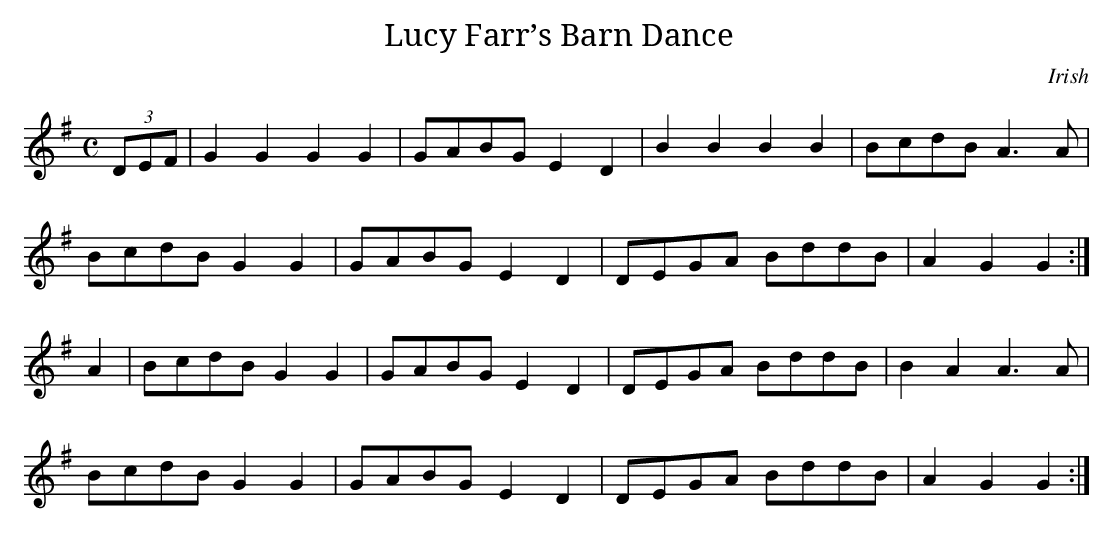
X:1
T:Lucy Farr’s Barn Dance
M:C
K:G
(3DEF | G2 G2 G2 G2 | GABG E2 D2 | B2 B2 B2 B2 | BcdB A3 A |
BcdB G2 G2 | GABG E2 D2 | DEGA BddB | A2 G2 G2 :|
A2 | BcdB G2 G2 | GABG E2 D2 | DEGA BddB | B2 A2 A3 A |
BcdB G2 G2 | GABG E2 D2 | DEGA BddB | A2 G2 G2 :|
